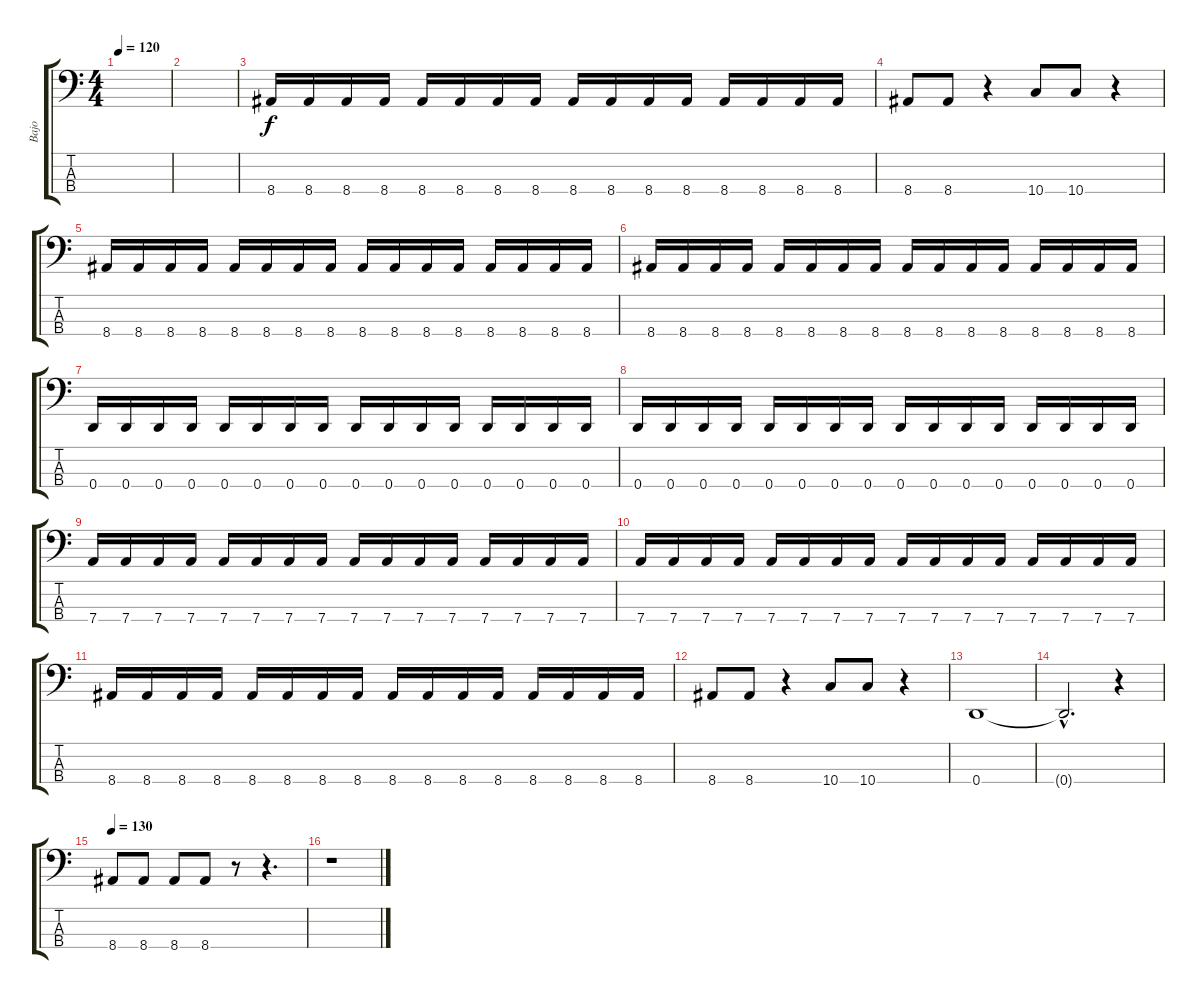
\track ("Bajo" "Bajo") {instrument electricbassfinger}
\staff {score tabs}
\tuning (G2 D2 A1 D1) {hide}
\ts (4 4)
\tempo 120
\clef f4
\ks c
|
|
8.4.16 8.4.16 8.4.16 8.4.16 8.4.16 8.4.16 8.4.16 8.4.16 8.4.16 8.4.16 8.4.16 8.4.16 8.4.16 8.4.16 8.4.16 8.4.16 |
8.4.8 8.4.8 r.4 10.4.8 10.4.8 r.4 |
8.4.16 8.4.16 8.4.16 8.4.16 8.4.16 8.4.16 8.4.16 8.4.16 8.4.16 8.4.16 8.4.16 8.4.16 8.4.16 8.4.16 8.4.16 8.4.16 |
8.4.16 8.4.16 8.4.16 8.4.16 8.4.16 8.4.16 8.4.16 8.4.16 8.4.16 8.4.16 8.4.16 8.4.16 8.4.16 8.4.16 8.4.16 8.4.16 |
0.4.16 0.4.16 0.4.16 0.4.16 0.4.16 0.4.16 0.4.16 0.4.16 0.4.16 0.4.16 0.4.16 0.4.16 0.4.16 0.4.16 0.4.16 0.4.16 |
0.4.16 0.4.16 0.4.16 0.4.16 0.4.16 0.4.16 0.4.16 0.4.16 0.4.16 0.4.16 0.4.16 0.4.16 0.4.16 0.4.16 0.4.16 0.4.16 |
7.4.16 7.4.16 7.4.16 7.4.16 7.4.16 7.4.16 7.4.16 7.4.16 7.4.16 7.4.16 7.4.16 7.4.16 7.4.16 7.4.16 7.4.16 7.4.16 |
7.4.16 7.4.16 7.4.16 7.4.16 7.4.16 7.4.16 7.4.16 7.4.16 7.4.16 7.4.16 7.4.16 7.4.16 7.4.16 7.4.16 7.4.16 7.4.16 |
8.4.16 8.4.16 8.4.16 8.4.16 8.4.16 8.4.16 8.4.16 8.4.16 8.4.16 8.4.16 8.4.16 8.4.16 8.4.16 8.4.16 8.4.16 8.4.16 |
8.4.8 8.4.8 r.4 10.4.8 10.4.8 r.4 |
0.4.1 |
0.4{hac t}.2{d} r.4 |
\tempo 130
8.4.8 8.4.8 8.4.8 8.4.8 r.8 r.4{d} |
r.1
